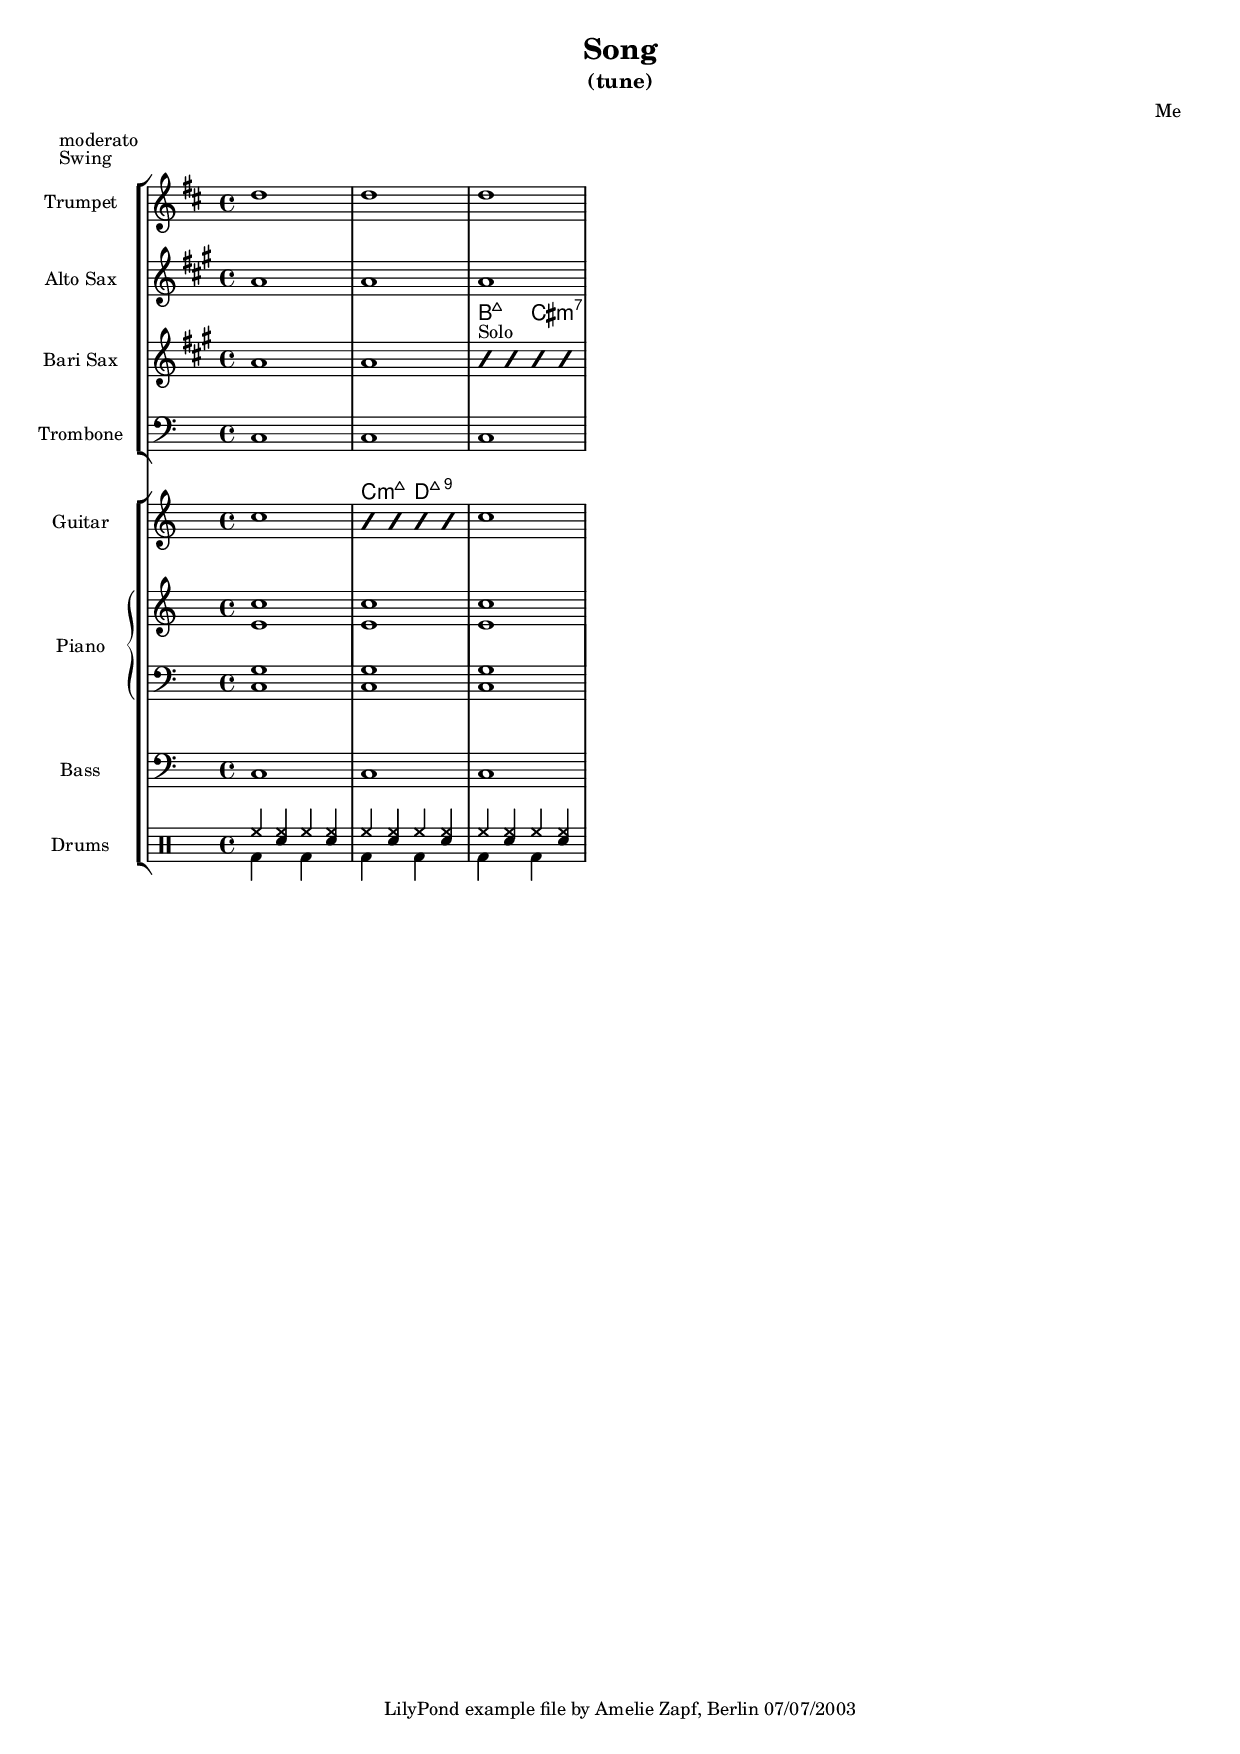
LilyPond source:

\version "2.3.4"
\header {
        title = "Song"
        subtitle = "(tune)"
        composer = "Me"
        meter = "moderato"
        piece = "Swing"
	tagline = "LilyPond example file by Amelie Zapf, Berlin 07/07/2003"
	texidoc = "Jazz tune for combo (horns, guitar, piano, bass, drums)."
}

#(set-global-staff-size 16)
\include "english.ly"

%%%%%%%%%%%% Some macros %%%%%%%%%%%%%%%%%%%

sl = {
    \override NoteHead  #'style = #'slash
    \override Stem  #'transparent = ##t
}
nsl = {
    \revert NoteHead #'style
    \revert Stem #'transparent
}
cr = \override NoteHead  #'style = #'cross
ncr = \revert NoteHead #'style

%% insert chord name style stuff here.

jzchords = { } 


%%%%%%%%%%%% Keys'n'thangs %%%%%%%%%%%%%%%%%

global =  {
    \time 4/4
}

Key =  { \key c \major }

% ############ Horns ############
% ------ Trumpet ------
trpt =  \transpose c d \relative c'' {
    \Key
    c1 c c
}

trpharmony = \transpose c' d { \jzchords }
trumpet = {
    \global 
    \set Staff.instrument = #"Trumpet"
    \clef treble
    \context Staff <<
	\trpt
    >>
}

% ------ Alto Saxophone ------
alto = \transpose c a \relative c' {
	\Key
        c1 c c
}

altoharmony = \transpose c' a { \jzchords }
altosax = {
        \global
        \set Staff.instrument = #"Alto Sax"
        \clef treble
        \context Staff <<
                \alto
        >>
}

% ------ Baritone Saxophone ------
bari = \transpose c a' \relative c {
	\Key
        c1 c \sl d4^"Solo" d d d \nsl
}

bariharmony = \transpose c' a \chords { \jzchords s1 s d2:maj e:m7 }
barisax = {
        \global
        \set Staff.instrument = #"Bari Sax"
        \clef treble
        \context Staff <<
                \bari
        >>
}
% ------ Trombone ------
tbone =  \relative c {
	\Key
        c1 c c
}

tboneharmony = \chords { \jzchords }
trombone = {
        \global
        \set Staff.instrument = #"Trombone"
        \clef bass
        \context Staff <<
                \tbone
        >>
}
% ############ Rhythm Section #############
% ------ Guitar ------
gtr =  \relative c'' {
	\Key
        c1 \sl b4 b b b \nsl c1
}

gtrharmony = \chords { \jzchords
        s1 c2:min7+ d2:maj9
}

guitar = {
        \global
        \set Staff.instrument = #"Guitar"
        \clef treble
        \context Staff <<
        	\gtr
        >>
}

%% ------ Piano ------
rhUpper =  \relative c'' {
        \voiceOne
	\Key
        c1 c c
}

rhLower =  \relative c' {
        \voiceTwo
	\Key
        e1 e e
}

lhUpper =  \relative c' {
        \voiceOne
	\Key
        g1 g g
}

lhLower =  \relative c {
        \voiceTwo
	\Key
        c1 c c
}

PianoRH = {
        \clef treble
        \global
        \set Staff.midiInstrument = "acoustic grand"
        \context Staff <<
                \context Voice = one \rhUpper
        	\context Voice = two \rhLower
        >>
}

PianoLH = {
        \clef bass
        \global
        \set Staff.midiInstrument = "acoustic grand"
        \context Staff <<
        	\context Voice = one \lhUpper
        	\context Voice = two \lhLower
        >>
}

piano = {
	\context PianoStaff <<
		\set PianoStaff.instrument = #"Piano"
        	\context Staff = upper \PianoRH
        	\context Staff = lower \PianoLH
        >>
}

% ------ Bass Guitar ------
bass =  \relative c {
	\Key
        c1 c c
}

bass = {
    \global
    \set Staff.instrument = #"Bass"
    \clef bass
    \context Staff <<
	\bass
    >>
}

				% ------ Drums ------

up = \drums {
    hh4 <hh sn>4 hh <hh sn> hh <hh sn>4
    hh4 <hh sn>4
    hh4 <hh sn>4
    hh4 <hh sn>4
}

down = \drums {
    bd4 s bd s bd s bd s bd s bd s
}

drumContents = {
	\global
	<<
		\set DrumStaff.instrument = #"Drums"
		\new DrumVoice { \voiceOne \up }
		\new DrumVoice { \voiceTwo \down }
	>>
}

%%%%%%%%% It All Goes Together Here %%%%%%%%%%%%%%%%%%%%%%

\score {
<<
        \context StaffGroup = horns <<
                \context Staff = trumpet \trumpet

                \context Staff = altosax \altosax

		\context ChordNames = barichords \bariharmony

                \context Staff = barisax \barisax

                \context Staff = trombone \trombone
        >>

        \context StaffGroup = rhythm <<
		\context ChordNames = chords \gtrharmony
                \context Staff = guitar \guitar
		\context PianoStaff = piano \piano
                
                \context Staff = bass \bass
                
                \new DrumStaff { \drumContents }
        >>
>>
        \paper {
                linewidth = 15.0 \cm
                \context { \RemoveEmptyStaffContext }
                \context {
                        \Score
                        \override BarNumber #'padding = #3
                        \override RehearsalMark #'padding = #2
                        skipBars = ##t
                }
        }
        \midi { \tempo 4 = 75 }
}
